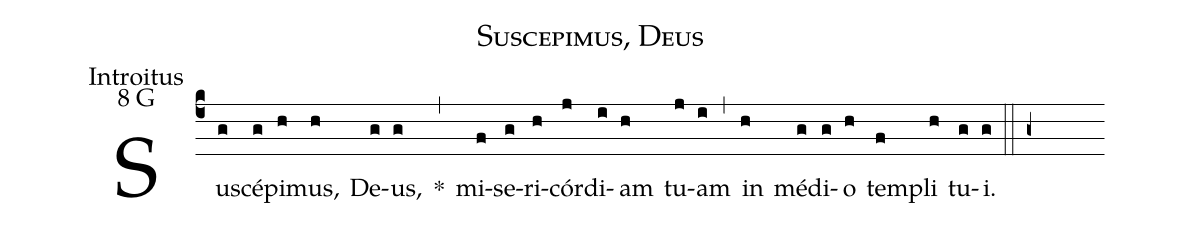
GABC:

name: Suscepimus, Deus;
office-part: Introitus;
mode: 8;
mode-differentia: G;
%%
(c4)

Su(g)scé(g)pi(h)mus,(h) De(g)us,(g) *(,) mi(f)se(g)ri(h)cór(j)di(i)am(h) tu(j)am(i) (,) in(h) mé(g)di(g)o(h) tem(f)pli(h) tu(g)i.(g)

(::)

(g+)
